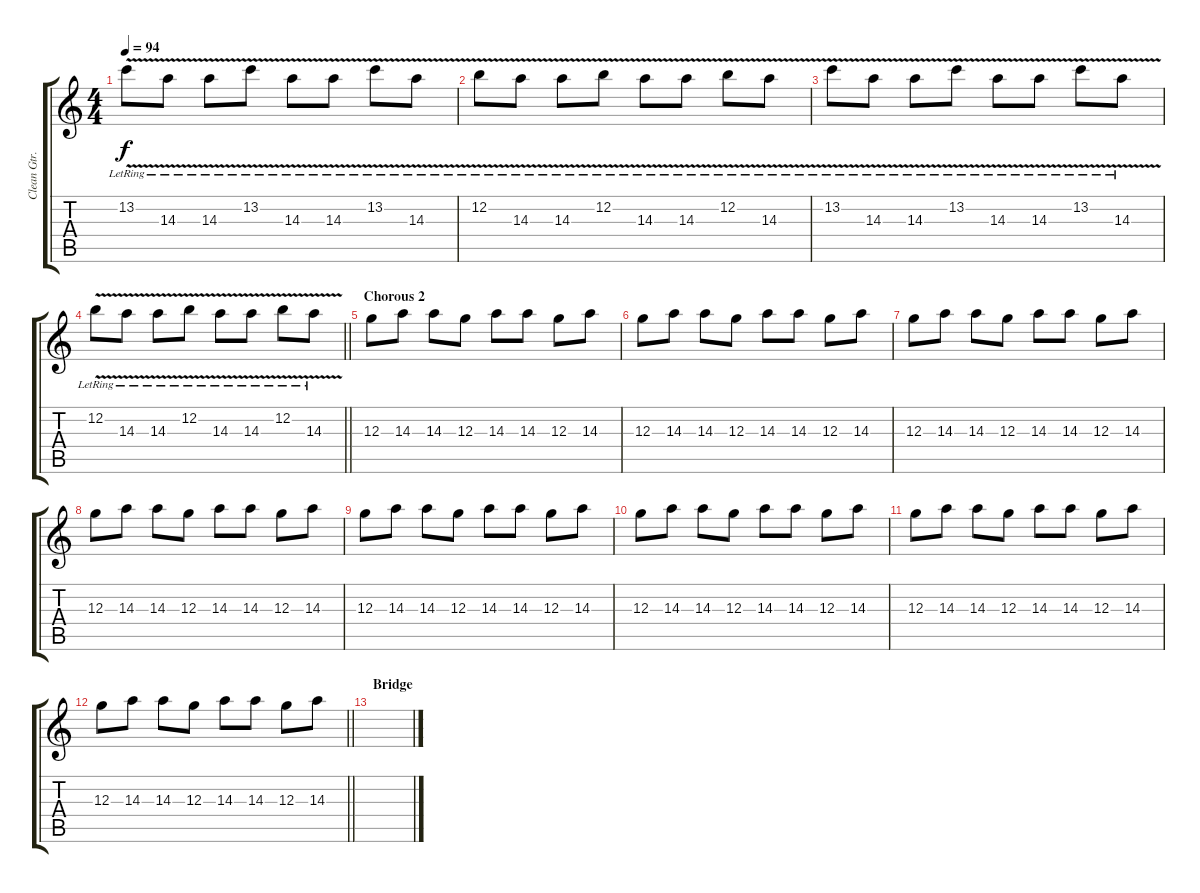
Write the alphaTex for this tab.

\track ("Clean Gtr. 1" "Clean Gtr.") {instrument electricguitarclean}
\staff {score tabs}
\tuning (E4 B3 G3 D3 A2 D2) {hide}
\ts (4 4)
\tempo 94
\clef g2
\ks c
13.2{v lr}.8{dy f} 14.3{v lr}.8 14.3{v lr}.8 13.2{v lr}.8 14.3{v lr}.8 14.3{v lr}.8 13.2{v lr}.8 14.3{v lr}.8 |
12.2{v lr}.8 14.3{v lr}.8 14.3{v lr}.8 12.2{v lr}.8 14.3{v lr}.8 14.3{v lr}.8 12.2{v lr}.8 14.3{v lr}.8 |
13.2{v lr}.8 14.3{v lr}.8 14.3{v lr}.8 13.2{v lr}.8 14.3{v lr}.8 14.3{v lr}.8 13.2{v lr}.8 14.3{v lr}.8 |
\barLineRight lightlight
12.2{v lr}.8 14.3{v lr}.8 14.3{v lr}.8 12.2{v lr}.8 14.3{v lr}.8 14.3{v lr}.8 12.2{v lr}.8 14.3{v lr}.8 |
\section ("" "Chorous 2")
12.3.8 14.3.8 14.3.8 12.3.8 14.3.8 14.3.8 12.3.8 14.3.8 |
12.3.8 14.3.8 14.3.8 12.3.8 14.3.8 14.3.8 12.3.8 14.3.8 |
12.3.8 14.3.8 14.3.8 12.3.8 14.3.8 14.3.8 12.3.8 14.3.8 |
12.3.8 14.3.8 14.3.8 12.3.8 14.3.8 14.3.8 12.3.8 14.3.8 |
12.3.8 14.3.8 14.3.8 12.3.8 14.3.8 14.3.8 12.3.8 14.3.8 |
12.3.8 14.3.8 14.3.8 12.3.8 14.3.8 14.3.8 12.3.8 14.3.8 |
12.3.8 14.3.8 14.3.8 12.3.8 14.3.8 14.3.8 12.3.8 14.3.8 |
\barLineRight lightlight
12.3.8 14.3.8 14.3.8 12.3.8 14.3.8 14.3.8 12.3.8 14.3.8 |
\section ("" "Bridge")
